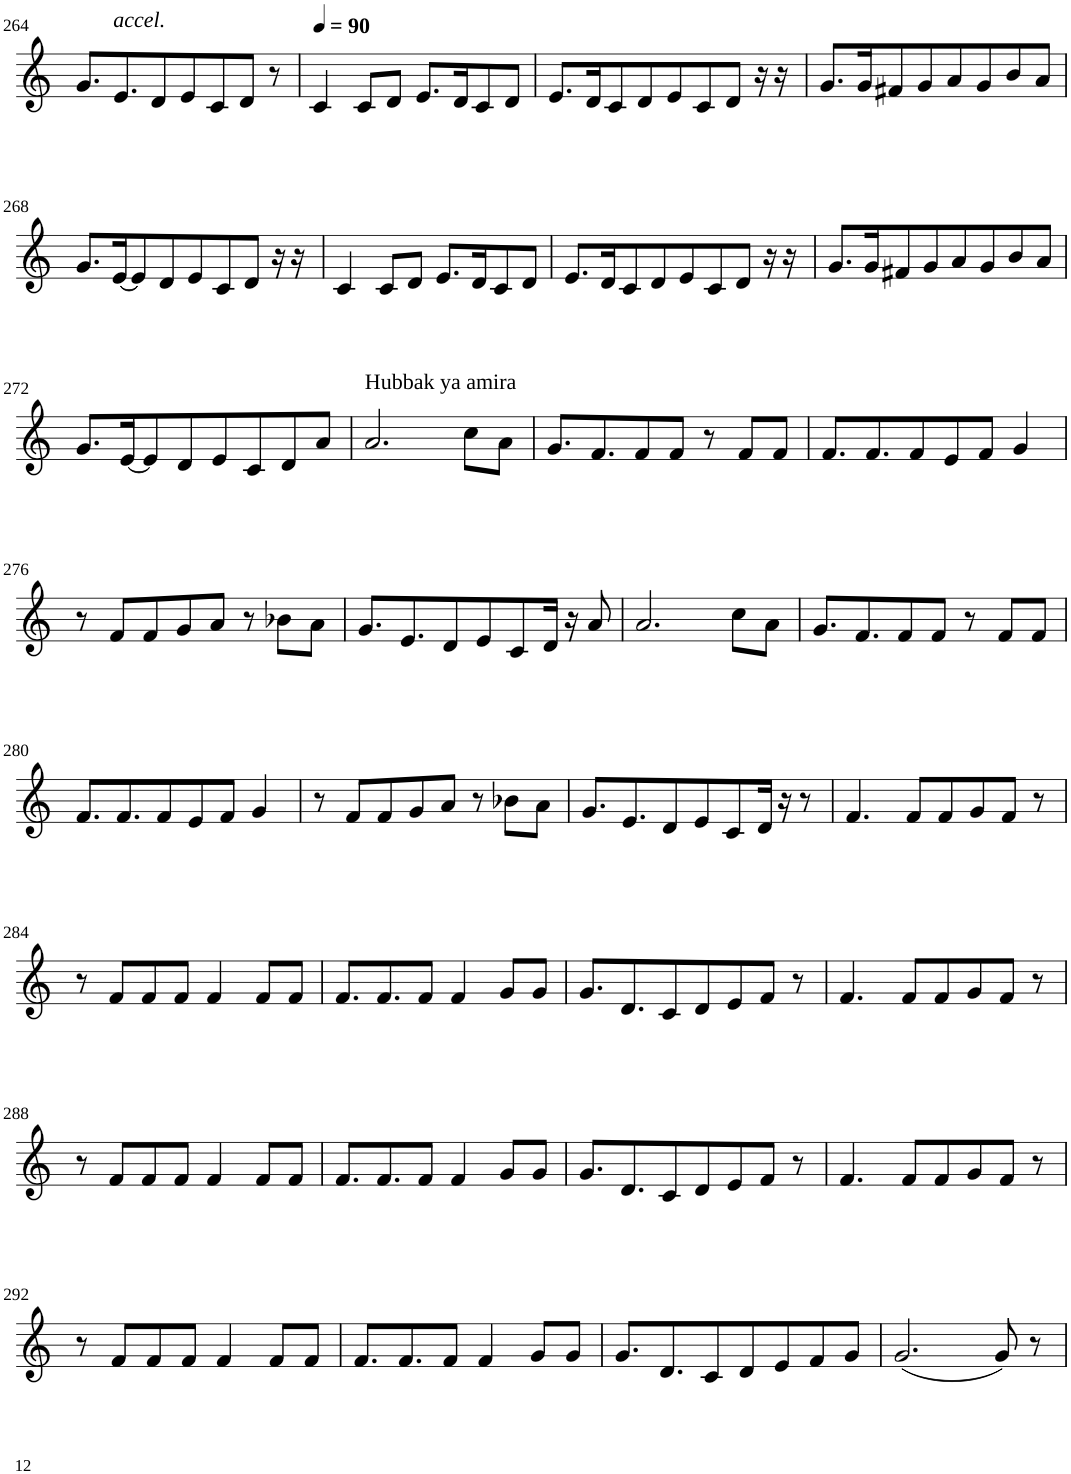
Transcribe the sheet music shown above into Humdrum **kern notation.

**kern
*part1
*staff1
*I"Violin
!!LO:PB:g=z
*clefG2
*k[]
*M8/8
=264
8.g/L
!LO:TX:a:i:t=accel.
8.e/
8d/
8e/
8c/
8d/J
8r
=265
*MM90
4c/
8c/L
8d/J
8.e/L
16d/K
8c/
8d/J
=266
8.e/L
16d/K
8c/
8d/
8e/
8c/
8d/J
16r
16r
=267
8.g/L
16g/K
8f#X/
8g/
8a/
8g/
8b/
8a/J
!!LO:LB:g=z
=268
8.g/L
[16e/K
8e/]
8d/
8e/
8c/
8d/J
16r
16r
=269
4c/
8c/L
8d/J
8.e/L
16d/K
8c/
8d/J
=270
8.e/L
16d/K
8c/
8d/
8e/
8c/
8d/J
16r
16r
=271
8.g/L
16g/K
8f#X/
8g/
8a/
8g/
8b/
8a/J
!!LO:LB:g=z
=272
8.g/L
[16e/K
8e/]
8d/
8e/
8c/
8d/
8a/J
=273
!LO:TX:a:t=Hubbak ya amira
2.a/
8cc\L
8a\J
=274
8.g/L
8.f/
8f/
8f/J
8r
8f/L
8f/J
=275
8.f/L
8.f/
8f/
8e/
8f/J
4g/
!!LO:LB:g=z
=276
8r
8f/L
8f/
8g/
8a/J
8r
8b-X\L
8a\J
=277
8.g/L
8.e/
8d/
8e/
8c/
16d/Jk
16r
8a/
=278
2.a/
8cc\L
8a\J
=279
8.g/L
8.f/
8f/
8f/J
8r
8f/L
8f/J
!!LO:LB:g=z
=280
8.f/L
8.f/
8f/
8e/
8f/J
4g/
=281
8r
8f/L
8f/
8g/
8a/J
8r
8b-X\L
8a\J
=282
8.g/L
8.e/
8d/
8e/
8c/
16d/Jk
16r
8r
=283
4.f/
8f/L
8f/
8g/
8f/J
8r
!!LO:LB:g=z
=284
8r
8f/L
8f/
8f/J
4f/
8f/L
8f/J
=285
8.f/L
8.f/
8f/J
4f/
8g/L
8g/J
=286
8.g/L
8.d/
8c/
8d/
8e/
8f/J
8r
=287
4.f/
8f/L
8f/
8g/
8f/J
8r
!!LO:LB:g=z
=288
8r
8f/L
8f/
8f/J
4f/
8f/L
8f/J
=289
8.f/L
8.f/
8f/J
4f/
8g/L
8g/J
=290
8.g/L
8.d/
8c/
8d/
8e/
8f/J
8r
=291
4.f/
8f/L
8f/
8g/
8f/J
8r
!!LO:LB:g=z
=292
8r
8f/L
8f/
8f/J
4f/
8f/L
8f/J
=293
8.f/L
8.f/
8f/J
4f/
8g/L
8g/J
=294
8.g/L
8.d/
8c/
8d/
8e/
8f/
8g/J
=295
(2.g/
8g/)
8r
=
*-
